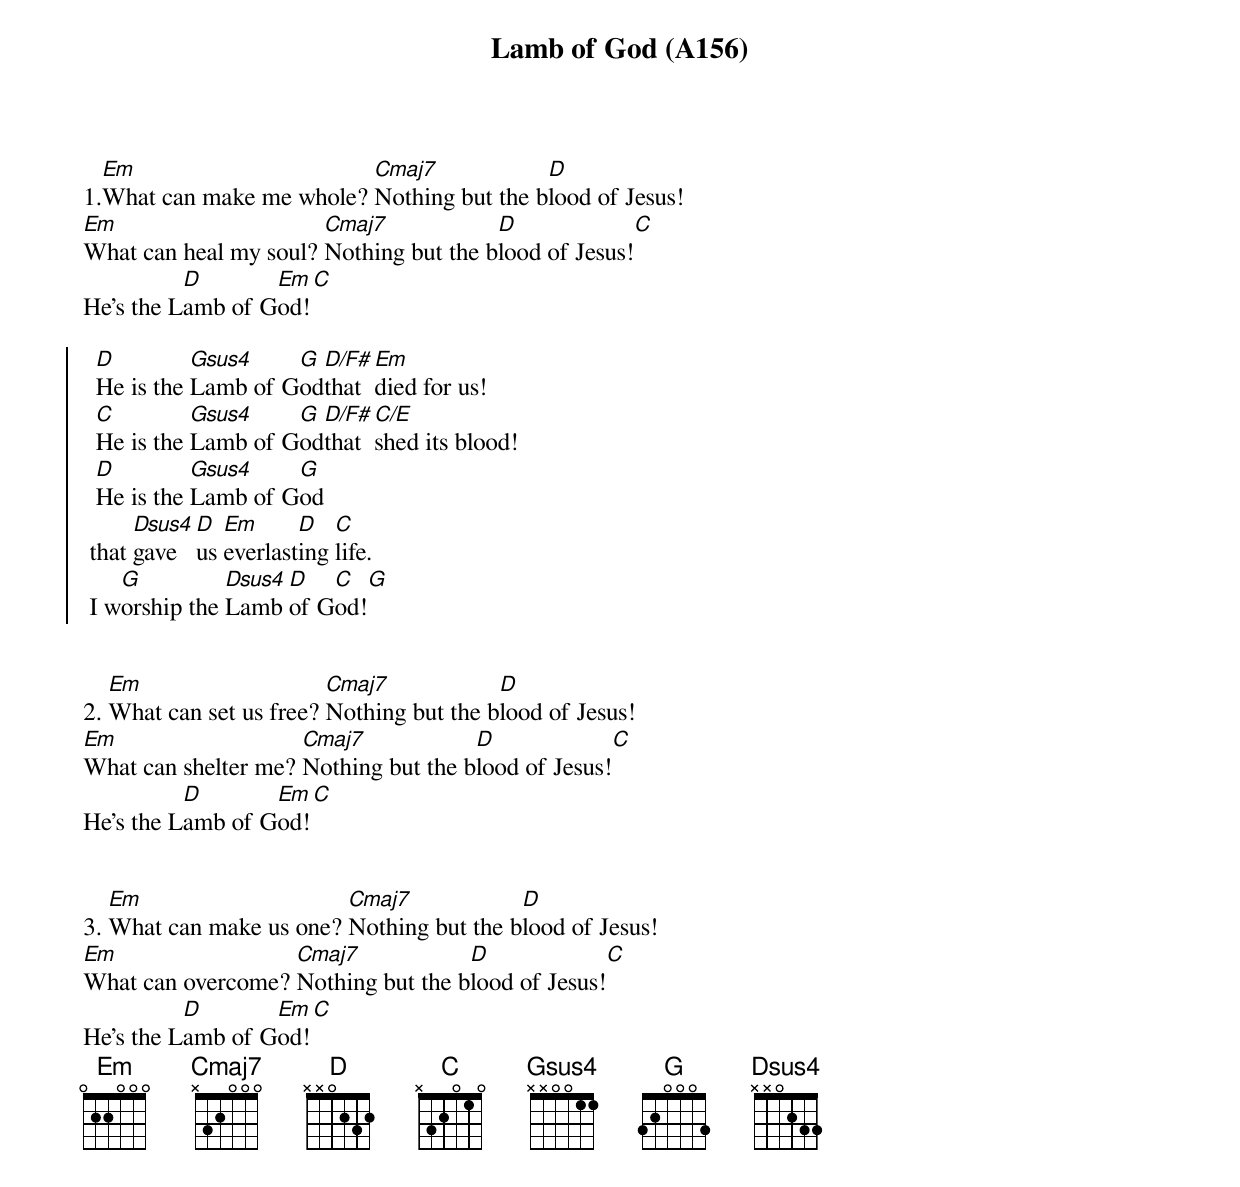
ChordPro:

{title: Lamb of God (A156)}
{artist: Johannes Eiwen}

1.[Em]What can make me whole? [Cmaj7]Nothing but the b[D]lood of Jesus!
[Em]What can heal my soul? [Cmaj7]Nothing but the b[D]lood of Jesus![C]
He's the L[D]amb of G[Em]od![C]

{soc}
  [D]He is the [Gsus4]Lamb of G[G]od[D/F#]that [Em]died for us!
  [C]He is the [Gsus4]Lamb of G[G]od[D/F#]that [C/E]shed its blood!
  [D]He is the [Gsus4]Lamb of G[G]od
 that [Dsus4]gave [D]us [Em]everlast[D]ing [C]life.
 I w[G]orship the [Dsus4]Lamb [D]of G[C]od![G]
 {eoc}


2. [Em]What can set us free? [Cmaj7]Nothing but the b[D]lood of Jesus!
[Em]What can shelter me? [Cmaj7]Nothing but the b[D]lood of Jesus![C]
He's the L[D]amb of G[Em]od![C]


3. [Em]What can make us one? [Cmaj7]Nothing but the b[D]lood of Jesus!
[Em]What can overcome? [Cmaj7]Nothing but the b[D]lood of Jesus![C]
He's the L[D]amb of G[Em]od![C]
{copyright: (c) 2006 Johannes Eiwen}
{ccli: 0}
